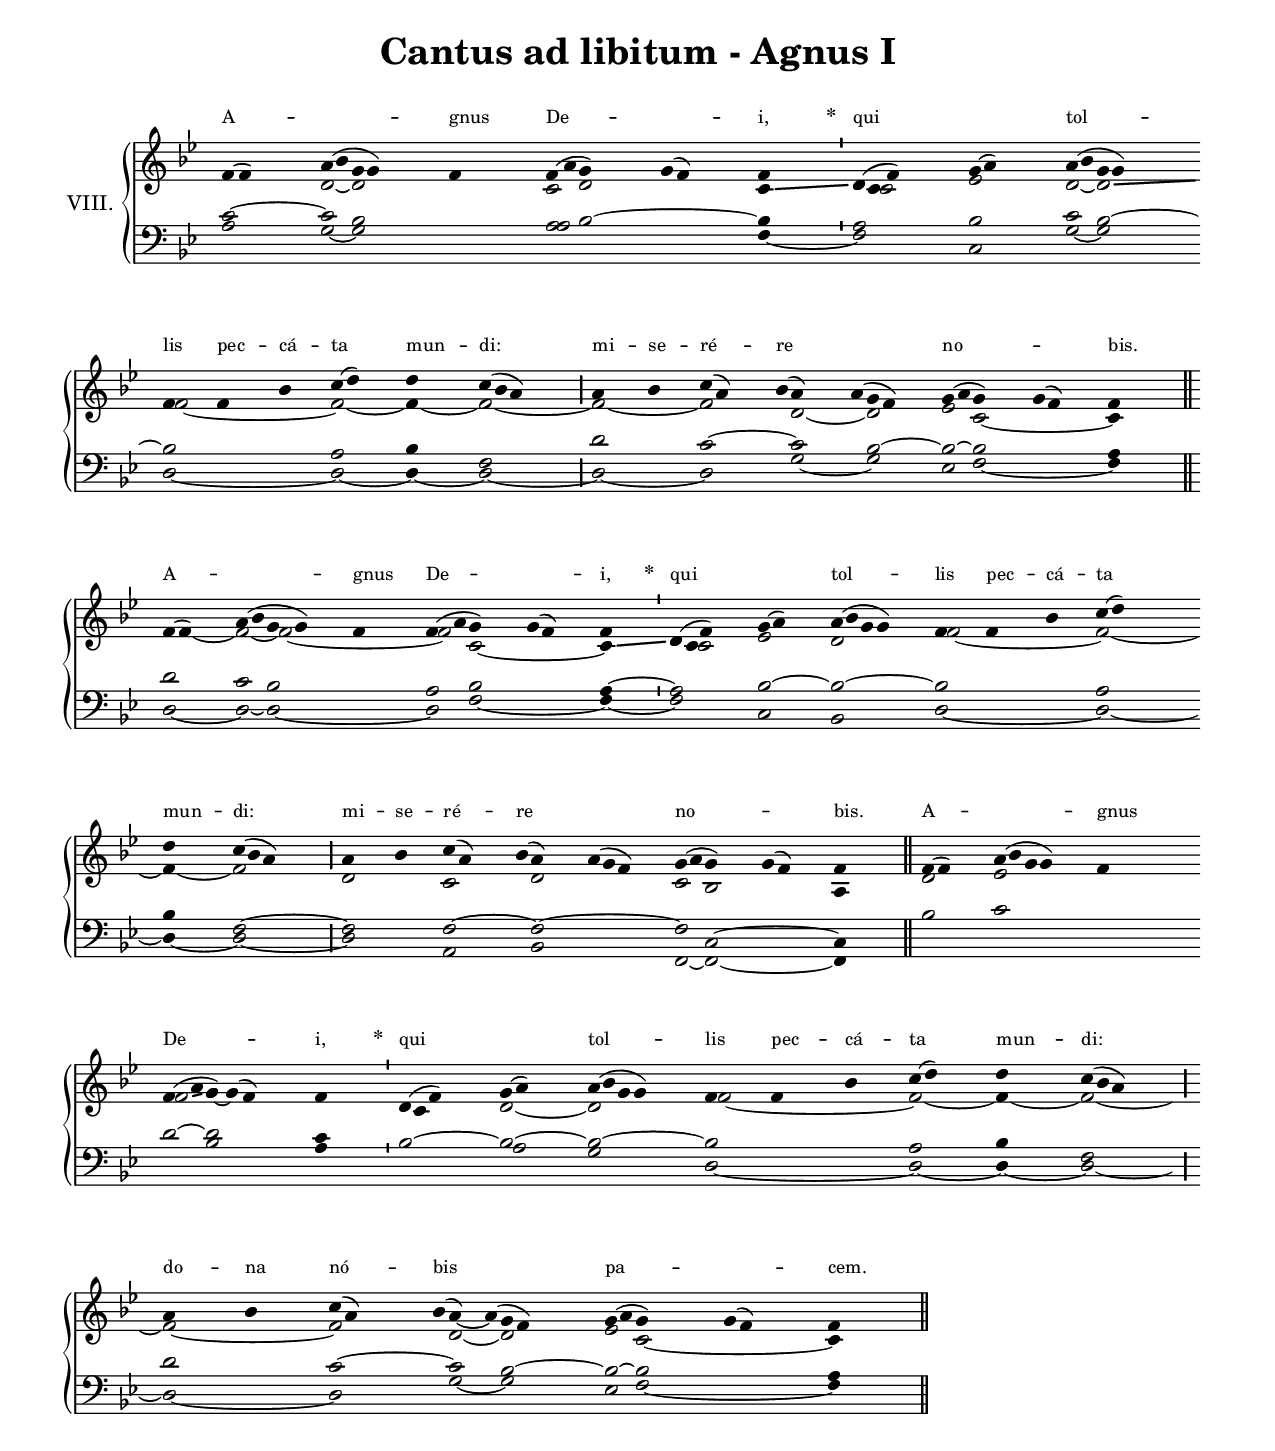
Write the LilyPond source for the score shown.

\version "2.18"
\include "gregorian.ly"
\include "noh2.ily"

%Page reference: page v.150
%(volume.page)

global = {
 \key f \mixolydian
 \cadenzaOn 
 \override Glissando #'thickness = #2.0
}

\header {
  title = \markup \center-column {"Cantus ad libitum - Agnus I" \vspace #1 }
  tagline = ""
  composer = ""
}

\paper {
 #(include-special-characters)
  oddHeaderMarkup = \markup \fill-line {
    \line {}
    \center-column {
      \on-the-fly #first-page     " "
      \on-the-fly #not-first-page "I"
    }
    \line { \on-the-fly #print-page-number-check-first \fromproperty #'page:page-number-string }
  }
  evenHeaderMarkup = \markup \fill-line {
    \line { \on-the-fly #print-page-number-check-first \fromproperty #'page:page-number-string }
    \center-column { "I" }
    \line {}
  }
}

chantText = \lyricmode {
A -- _ gnus De -- _ i, 
\set stanza = " * " qui _ tol -- lis pec -- cá -- ta mun -- di: 
mi -- se -- ré -- re _ no -- _ bis. 
A -- _ gnus De -- _ i, 
\set stanza = " * " qui _ tol -- lis pec -- cá -- ta mun -- di: 
mi -- se -- ré -- re _ no -- _ bis. 
A -- _ gnus De -- i, 
\set stanza = " * " qui _ tol -- lis pec -- cá -- ta mun -- di: 
do -- na nó -- bis pa -- _ cem. }

chantMusic = {
\tieDown   f'4 ( f'4) a'4 ( bes'4 g'4 g'4) f'4 f'4 ( a'4 g'4) g'4 ( f'4) f'4 \divisioMinima
 d'4 ( c'4 f'4)  g'4 ( a'4 )  a'4 ( bes'4 g'4 g'4 )\forceBreak
 f'4 f'4 bes'4 c''4 ( d''4) d''4 c''4 ( bes'4 a'4) \divisioMaior
 a'4 bes'4 c''4 ( a'4) bes'4 ( a'4) a'4 ( g'4 f'4) g'4 ( a'4 g'4) g'4 ( f'4) f'4 \finalis
 \forceBreak
 f'4 ( f'4) a'4 ( bes'4 g'4 g'4) f'4 f'4 ( a'4 g'4) g'4 ( f'4) f'4 \divisioMinima
 d'4 ( c'4 f'4) g'4 ( a'4) a'4 ( bes'4 g'4 g'4) f'4 f'4 bes'4 c''4 ( d''4) \forceBreak
 d''4 c''4 ( bes'4 a'4) \divisioMaior
 a'4 bes'4 c''4 ( a'4) bes'4 ( a'4) a'4 ( g'4 f'4) g'4 ( a'4 g'4) g'4 ( f'4) f'4 \finalis
 f'4 ( f'4) a'4 ( bes'4 g'4 g'4) f'4 \forceBreak
 f'4 ( a'4 g'4) ~ g'4 ( f'4) f'4 \divisioMinima
 d'4 ( c'4 f'4) g'4 ( a'4) a'4 ( bes'4 g'4 g'4) f'4 f'4 bes'4 c''4 ( d''4) d''4 c''4 ( bes'4 a'4) \divisioMaior
 \forceBreak
 a'4 bes'4 c''4 ( a'4) bes'4 ( a'4) ~ a'4 ( g'4 f'4) g'4 ( a'4 g'4) g'4 ( f'4) f'4 \finalis

}

altoMusic = {
r2 d'2 ~ d'2*3/2 c'2 d'2*3/2 c'4 -\tweak Glissando.Y-offset #-0.8 \glissando \divisioMinima
d'4 c'2 ees'2 d'2 ~ d'2 \glissando f'2*3/2 ~ f'2 ~ f'4 ~ f'2*3/2 ~ \divisioMaior
f'2 ~ f'2*3/2 d'2 ~ d'2 ees'2 c'2*3/2 ~ c'4 \finalis
r4 f'4 ~ f'2 ~ f'2*3/2 ~ f'2 c'2*3/2 ~ c'4 -\tweak Glissando.Y-offset #-0.8 \glissando \divisioMinima
d'4 c'2 ees'2 d'2*4/2 f'2*3/2 ~ f'2 ~ f'4 ~ f'2*3/2 \divisioMaior
d'2 c'2*3/2 d'2*4/2 c'2 bes2*3/2 a4 \finalis
d'2 ees'2*5/2 f'2 -\tweak Glissando.Y-offset #-0.8 \glissando g'4 r2*3/2 \divisioMinima
r2*3/2 d'2 ~ d'2*4/2 f'2*3/2 ~ f'2 ~ f'4 ~ f'2*3/2 ~ \divisioMaior
f'2 ~ f'2*3/2 d'2 ~ d'2 ees'2 c'2*3/2 ~ c'4 \finalis
}

tenorMusic = {
c'2 ~ c'2 bes2*3/2 a2 bes2*3/2 ~ bes4 \divisioMinima
a2*3/2 bes2 c'2 bes2 ~ bes2*3/2 a2 bes4 f2*3/2 \divisioMaior
d'2 c'2*3/2 ~ c'2 bes2 ~ bes2 ~ bes2*3/2 a4 \finalis
d'2 c'2 bes2*3/2 a2 bes2*3/2 a4 ~ \divisioMinima
a2*3/2 bes2 ~ bes2*4/2 ~ bes2*3/2 a2 bes4 f2*3/2 ~ \divisioMaior
f2 f2*3/2 ~ f2*4/2 ~ f2 c2*3/2 ~ c4 \finalis
bes2 c'2*5/2 d'2 ~ d'2*3/2 c'4 \divisioMinima
bes2*3/2 ~ bes2 ~ bes2*4/2 ~ bes2*3/2 a2 bes4 f2*3/2 \divisioMaior
d'2 c'2*3/2 ~ c'2 bes2 ~ bes2 ~ bes2*3/2 a4 \finalis
}

bassMusic = {
a2 g2 ~ g2*3/2 \shiftRight a2*5/2 f4 ~ \divisioMinima
f2*3/2 c2 g2 ~ g2 d2*3/2 ~ d2 ~ d4 ~ d2*3/2 ~ \divisioMaior
d2 ~ d2*3/2 g2 ~ g2 ees2 f2*3/2 ~ f4 \finalis
d2 ~ d2 ~ d2*3/2 ~ d2 f2*3/2 ~ f4 ~ \divisioMinima
f2*3/2 c2 bes,2*4/2 d2*3/2 ~ d2 ~ d4 ~ d2*3/2 ~ \divisioMaior
d2 a,2*3/2 bes,2*4/2 f,2 ~ f,2*3/2 ~ f,4 \finalis
r2*9/2 bes2*3/2 a4 \divisioMinima
r2*3/2 a2 g2*4/2 d2*3/2 ~ d2 ~ d4 ~ d2*3/2 ~ \divisioMaior
d2 ~ d2*3/2 g2 ~ g2 ees2 f2*3/2 ~ f4 \finalis
}

voiceLines = {
\voiceLineStyle


}

\score{
  <<
    \new Lyrics
    \new GrandStaff <<
      \set GrandStaff.autoBeaming = ##f
      \set GrandStaff.instrumentName = \markup \center-column {
        "VIII."
      }
      \new Staff = up <<
        \new Voice = "chant" {
          \voiceOne \global \chantMusic
        }
        \new Voice {
          \voiceTwo \global \altoMusic
        }
      >>

      \new Staff = down <<
        \clef bass
        \new Voice {
          \voiceOne \global \tenorMusic
        }
        \new Voice {
          \voiceTwo \global \bassMusic
        }
	\new Voice {
        \voiceThree \global \voiceLines
        }
      >>
    >>
    \context Lyrics {
      \lyricsto chant {
      \chantText
    }
    }
  >>
  \layout{
    }
  }
  
